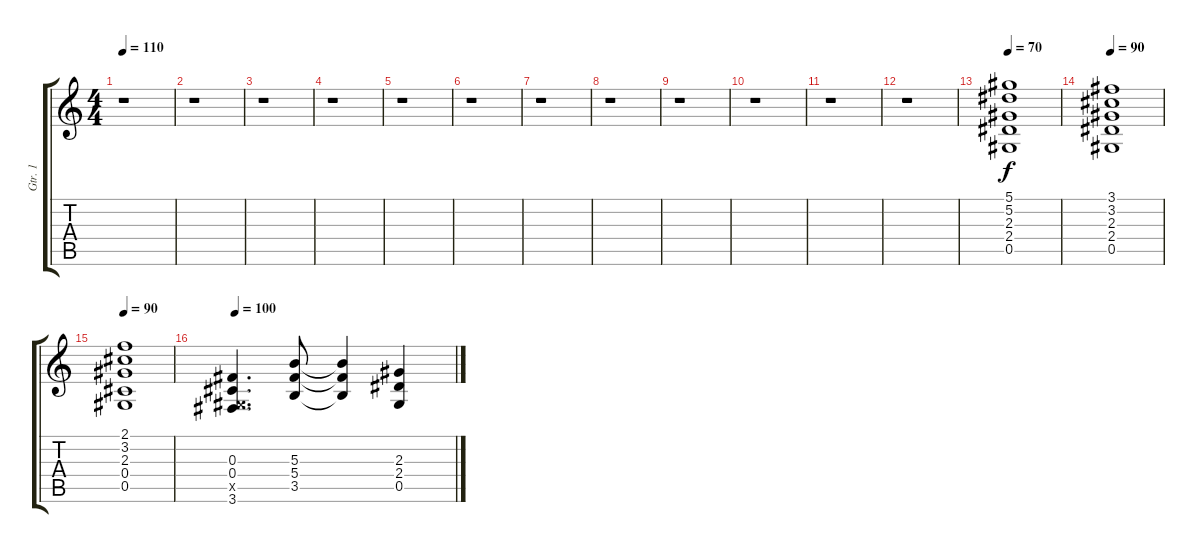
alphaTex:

\track ("Gtr. 1" "Gtr. 1") {instrument distortionguitar}
\staff {score tabs}
\tuning (Eb4 Bb3 Gb3 Db3 Ab2 Eb2) {hide}
\ts (4 4)
\tempo 110
\clef g2
\ks c
r.1{dy f instrument distortionguitar} |
r.1 |
r.1 |
r.1 |
r.1 |
r.1 |
r.1 |
r.1 |
r.1 |
r.1 |
r.1 |
r.1 |
\tempo 70
(5.1 5.2 2.3 2.4 0.5).1 |
\tempo 90
(3.1 3.2 2.3 2.4 0.5).1 |
\tempo 90
(2.1 3.2 2.3 0.4 0.5).1 |
\tempo 100
(0.3 0.4 0.5{x} 3.6).4{d} (5.3 5.4 3.5).8 (5.3{t} 5.4{t} 3.5{t}).4 (2.3 2.4 0.5).4
